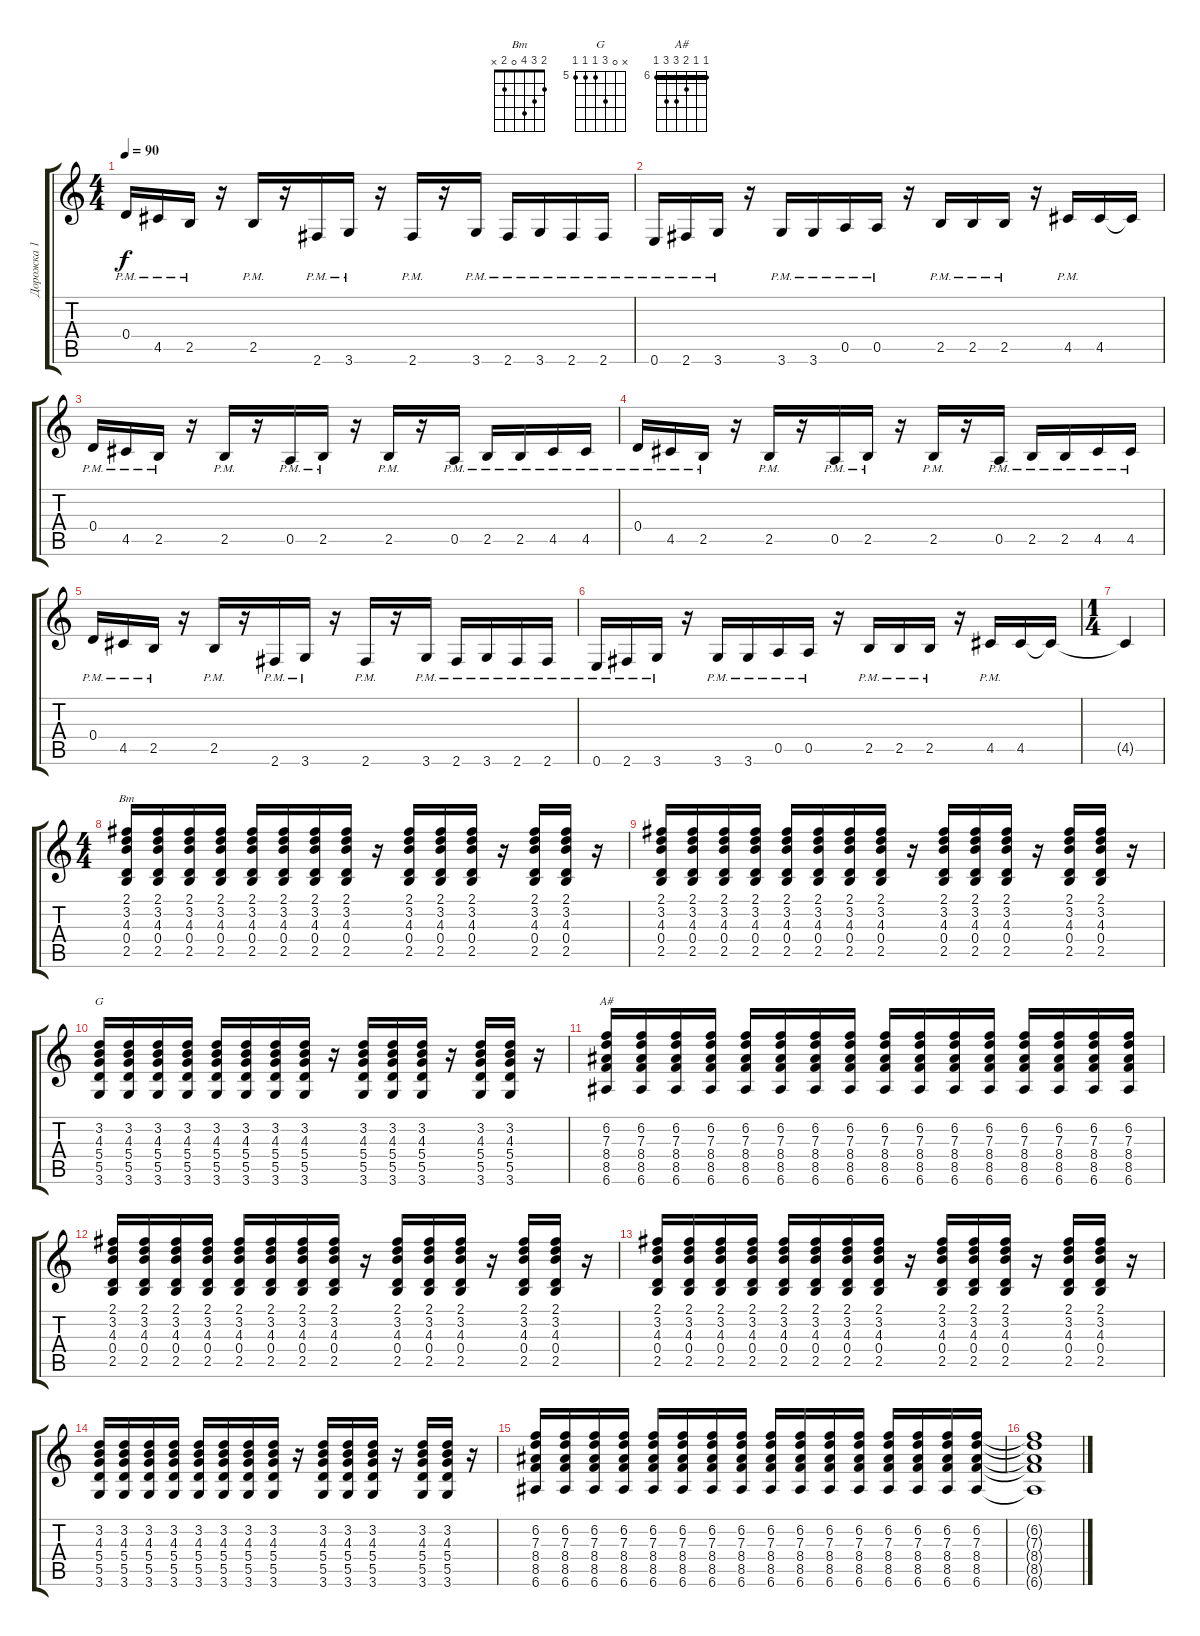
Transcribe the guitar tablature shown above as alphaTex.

\track ("Дорожка 1" "Дорожка 1") {instrument distortionguitar}
\staff {score tabs}
\tuning (E4 B3 G3 D3 A2 E2) {hide}
\chord ("Bm" 2 3 4 0 2 x)
\chord ("G" x 0 7 5 5 5) {firstfret 5}
\chord ("A#" 6 6 7 8 8 6) {firstfret 6 barre 6}
\ts (4 4)
\tempo 90
\clef g2
\ks c
0.4{pm}.16{dy f} 4.5{pm}.16 2.5{pm}.16 r.16 2.5{pm}.16 r.16 2.6{pm}.16 3.6{pm}.16 r.16 2.6{pm}.16 r.16 3.6{pm}.16 2.6{pm}.16 3.6{pm}.16 2.6{pm}.16 2.6{pm}.16 |
0.6{pm}.16 2.6{pm}.16 3.6{pm}.16 r.16 3.6{pm}.16 3.6{pm}.16 0.5{pm}.16 0.5{pm}.16 r.16 2.5{pm}.16 2.5{pm}.16 2.5{pm}.16 r.16 4.5{pm}.16 4.5.16 4.5{t}.16 |
0.4{pm}.16 4.5{pm}.16 2.5{pm}.16 r.16 2.5{pm}.16 r.16 0.5{pm}.16 2.5{pm}.16 r.16 2.5{pm}.16 r.16 0.5{pm}.16 2.5{pm}.16 2.5{pm}.16 4.5{pm}.16 4.5{pm}.16 |
0.4{pm}.16 4.5{pm}.16 2.5{pm}.16 r.16 2.5{pm}.16 r.16 0.5{pm}.16 2.5{pm}.16 r.16 2.5{pm}.16 r.16 0.5{pm}.16 2.5{pm}.16 2.5{pm}.16 4.5{pm}.16 4.5{pm}.16 |
0.4{pm}.16 4.5{pm}.16 2.5{pm}.16 r.16 2.5{pm}.16 r.16 2.6{pm}.16 3.6{pm}.16 r.16 2.6{pm}.16 r.16 3.6{pm}.16 2.6{pm}.16 3.6{pm}.16 2.6{pm}.16 2.6{pm}.16 |
0.6{pm}.16 2.6{pm}.16 3.6{pm}.16 r.16 3.6{pm}.16 3.6{pm}.16 0.5{pm}.16 0.5{pm}.16 r.16 2.5{pm}.16 2.5{pm}.16 2.5{pm}.16 r.16 4.5{pm}.16 4.5.16 4.5{t}.16 |
\ts (1 4)
4.5{t}.4 |
\ts (4 4)
(2.1 3.2 4.3 0.4 2.5).16{ch "Bm"} (2.1 3.2 4.3 0.4 2.5).16 (2.1 3.2 4.3 0.4 2.5).16 (2.1 3.2 4.3 0.4 2.5).16 (2.1 3.2 4.3 0.4 2.5).16 (2.1 3.2 4.3 0.4 2.5).16 (2.1 3.2 4.3 0.4 2.5).16 (2.1 3.2 4.3 0.4 2.5).16 r.16 (2.1 3.2 4.3 0.4 2.5).16 (2.1 3.2 4.3 0.4 2.5).16 (2.1 3.2 4.3 0.4 2.5).16 r.16 (2.1 3.2 4.3 0.4 2.5).16 (2.1 3.2 4.3 0.4 2.5).16 r.16 |
(2.1 3.2 4.3 0.4 2.5).16 (2.1 3.2 4.3 0.4 2.5).16 (2.1 3.2 4.3 0.4 2.5).16 (2.1 3.2 4.3 0.4 2.5).16 (2.1 3.2 4.3 0.4 2.5).16 (2.1 3.2 4.3 0.4 2.5).16 (2.1 3.2 4.3 0.4 2.5).16 (2.1 3.2 4.3 0.4 2.5).16 r.16 (2.1 3.2 4.3 0.4 2.5).16 (2.1 3.2 4.3 0.4 2.5).16 (2.1 3.2 4.3 0.4 2.5).16 r.16 (2.1 3.2 4.3 0.4 2.5).16 (2.1 3.2 4.3 0.4 2.5).16 r.16 |
(3.2 4.3 5.4 5.5 3.6).16{ch "G"} (3.2 4.3 5.4 5.5 3.6).16 (3.2 4.3 5.4 5.5 3.6).16 (3.2 4.3 5.4 5.5 3.6).16 (3.2 4.3 5.4 5.5 3.6).16 (3.2 4.3 5.4 5.5 3.6).16 (3.2 4.3 5.4 5.5 3.6).16 (3.2 4.3 5.4 5.5 3.6).16 r.16 (3.2 4.3 5.4 5.5 3.6).16 (3.2 4.3 5.4 5.5 3.6).16 (3.2 4.3 5.4 5.5 3.6).16 r.16 (3.2 4.3 5.4 5.5 3.6).16 (3.2 4.3 5.4 5.5 3.6).16 r.16 |
(6.2 7.3 8.4 8.5 6.6).16{ch "A#"} (6.2 7.3 8.4 8.5 6.6).16 (6.2 7.3 8.4 8.5 6.6).16 (6.2 7.3 8.4 8.5 6.6).16 (6.2 7.3 8.4 8.5 6.6).16 (6.2 7.3 8.4 8.5 6.6).16 (6.2 7.3 8.4 8.5 6.6).16 (6.2 7.3 8.4 8.5 6.6).16 (6.2 7.3 8.4 8.5 6.6).16 (6.2 7.3 8.4 8.5 6.6).16 (6.2 7.3 8.4 8.5 6.6).16 (6.2 7.3 8.4 8.5 6.6).16 (6.2 7.3 8.4 8.5 6.6).16 (6.2 7.3 8.4 8.5 6.6).16 (6.2 7.3 8.4 8.5 6.6).16 (6.2 7.3 8.4 8.5 6.6).16 |
(2.1 3.2 4.3 0.4 2.5).16 (2.1 3.2 4.3 0.4 2.5).16 (2.1 3.2 4.3 0.4 2.5).16 (2.1 3.2 4.3 0.4 2.5).16 (2.1 3.2 4.3 0.4 2.5).16 (2.1 3.2 4.3 0.4 2.5).16 (2.1 3.2 4.3 0.4 2.5).16 (2.1 3.2 4.3 0.4 2.5).16 r.16 (2.1 3.2 4.3 0.4 2.5).16 (2.1 3.2 4.3 0.4 2.5).16 (2.1 3.2 4.3 0.4 2.5).16 r.16 (2.1 3.2 4.3 0.4 2.5).16 (2.1 3.2 4.3 0.4 2.5).16 r.16 |
(2.1 3.2 4.3 0.4 2.5).16 (2.1 3.2 4.3 0.4 2.5).16 (2.1 3.2 4.3 0.4 2.5).16 (2.1 3.2 4.3 0.4 2.5).16 (2.1 3.2 4.3 0.4 2.5).16 (2.1 3.2 4.3 0.4 2.5).16 (2.1 3.2 4.3 0.4 2.5).16 (2.1 3.2 4.3 0.4 2.5).16 r.16 (2.1 3.2 4.3 0.4 2.5).16 (2.1 3.2 4.3 0.4 2.5).16 (2.1 3.2 4.3 0.4 2.5).16 r.16 (2.1 3.2 4.3 0.4 2.5).16 (2.1 3.2 4.3 0.4 2.5).16 r.16 |
(3.2 4.3 5.4 5.5 3.6).16 (3.2 4.3 5.4 5.5 3.6).16 (3.2 4.3 5.4 5.5 3.6).16 (3.2 4.3 5.4 5.5 3.6).16 (3.2 4.3 5.4 5.5 3.6).16 (3.2 4.3 5.4 5.5 3.6).16 (3.2 4.3 5.4 5.5 3.6).16 (3.2 4.3 5.4 5.5 3.6).16 r.16 (3.2 4.3 5.4 5.5 3.6).16 (3.2 4.3 5.4 5.5 3.6).16 (3.2 4.3 5.4 5.5 3.6).16 r.16 (3.2 4.3 5.4 5.5 3.6).16 (3.2 4.3 5.4 5.5 3.6).16 r.16 |
(6.2 7.3 8.4 8.5 6.6).16 (6.2 7.3 8.4 8.5 6.6).16 (6.2 7.3 8.4 8.5 6.6).16 (6.2 7.3 8.4 8.5 6.6).16 (6.2 7.3 8.4 8.5 6.6).16 (6.2 7.3 8.4 8.5 6.6).16 (6.2 7.3 8.4 8.5 6.6).16 (6.2 7.3 8.4 8.5 6.6).16 (6.2 7.3 8.4 8.5 6.6).16 (6.2 7.3 8.4 8.5 6.6).16 (6.2 7.3 8.4 8.5 6.6).16 (6.2 7.3 8.4 8.5 6.6).16 (6.2 7.3 8.4 8.5 6.6).16 (6.2 7.3 8.4 8.5 6.6).16 (6.2 7.3 8.4 8.5 6.6).16 (6.2 7.3 8.4 8.5 6.6).16 |
(6.2{t} 7.3{t} 8.4{t} 8.5{t} 6.6{t}).1
